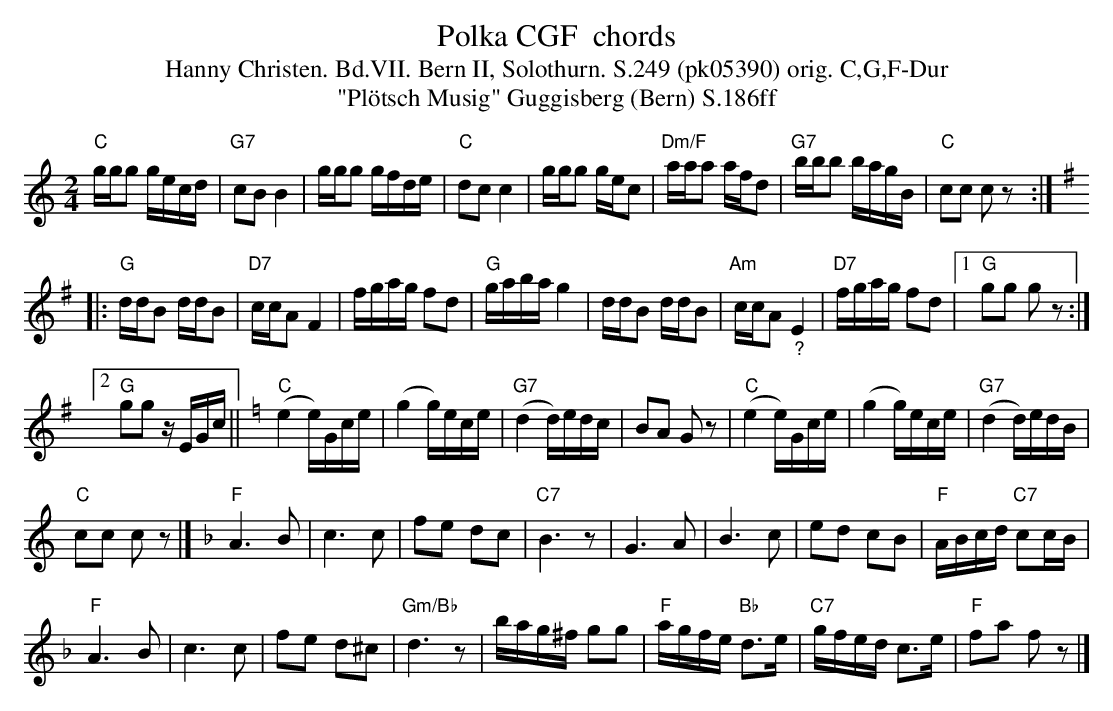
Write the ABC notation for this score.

X:1
T: Polka CGF  chords
T:Hanny Christen. Bd.VII. Bern II, Solothurn. S.249 (pk05390) orig. C,G,F-Dur
T: "Pl\"otsch Musig" Guggisberg (Bern) S.186ff
M:2/4
L:1/16
K:C %%MIDI gchordon
"C"ggg2 gecd | "G7"c2B2B4 | ggg2 gfde | "C"d2c2c4 | ggg2 gec2 | "Dm/F"aaa2 afd2 | "G7"bbb2 bagB | "C"c2c2 c2z2 :: [K:G]
"G"ddB2 ddB2 | "D7"ccA2F4 | fgag f2d2 | "G"gabag4 | ddB2 ddB2 | "Am"ccA2"_?"E4 | "D7"fgag f2d2 |1 "G"g2g2 g2z2 :|2
"G"g2g2 zEGc ||  [K:C] "C"(e4e)Gce | (g4g)ece | "G7"(d4d)edc | B2A2 G2z2 | "C"(e4e)Gce | (g4g)ece | "G7"(d4d)edB |
"C"c2c2 c2z2 |] [K:F] "F"A6B2 | c6c2 | f2e2 d2c2 | "C7"B6z2 | G6A2 | B6c2 | e2d2 c2B2 | "F"ABcd "C7"c2cB |
"F"A6B2 | c6c2 | f2e2 d2^c2 | "Gm/Bb"d6z2 | bag^f g2g2 | "F"agfe "Bb"d3e | "C7"gfed c3e | "F"f2a2 f2z2 |]
